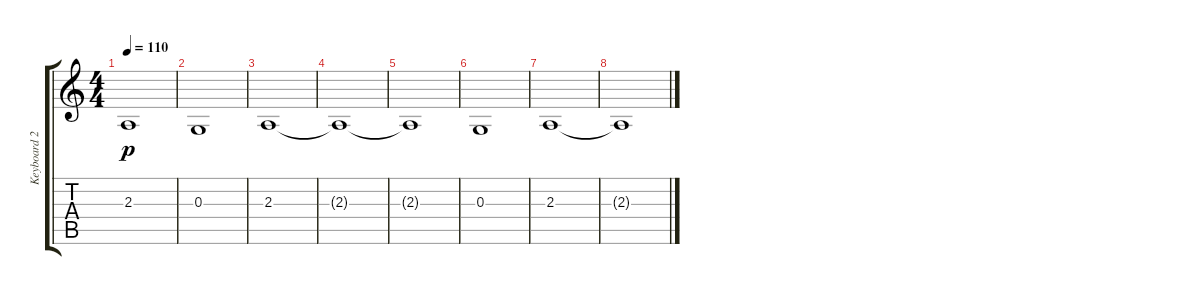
\track ("Keyboard 2" "Keyboard 2") {instrument synthstrings2}
\staff {score tabs}
\tuning (E4 B3 G3 D3 A2 E2) {hide}
\ts (4 4)
\tempo 110
\clef g2
\ks c
2.3{t}.1{dy p} |
0.3.1 |
2.3.1 |
2.3{t}.1 |
2.3{t}.1 |
0.3.1{volume 0} |
2.3.1 |
2.3{t}.1
